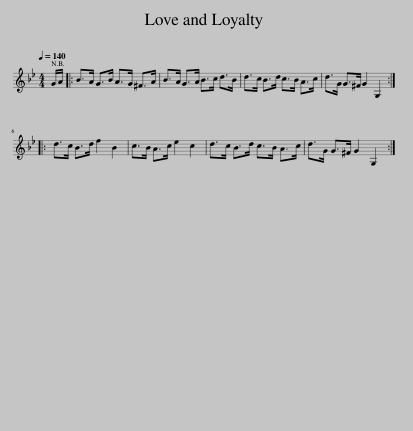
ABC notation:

X:1
L:1/8
Q:1/4=140
M:4/4
I:linebreak $
K:Gmin
V:1 treble
V:1
 G/A/ |: B>A G>B A>G ^F>A | B>A G>A B>c d>B | d>c B>d c>B A>c | d>G G>^F G2 G,2 ::$ %5
 d>c B>d f2 B2 | c>B A>c e2 c2 | d>c B>d c>B A>c | d>G G>^F G2 G,2 :| %9
